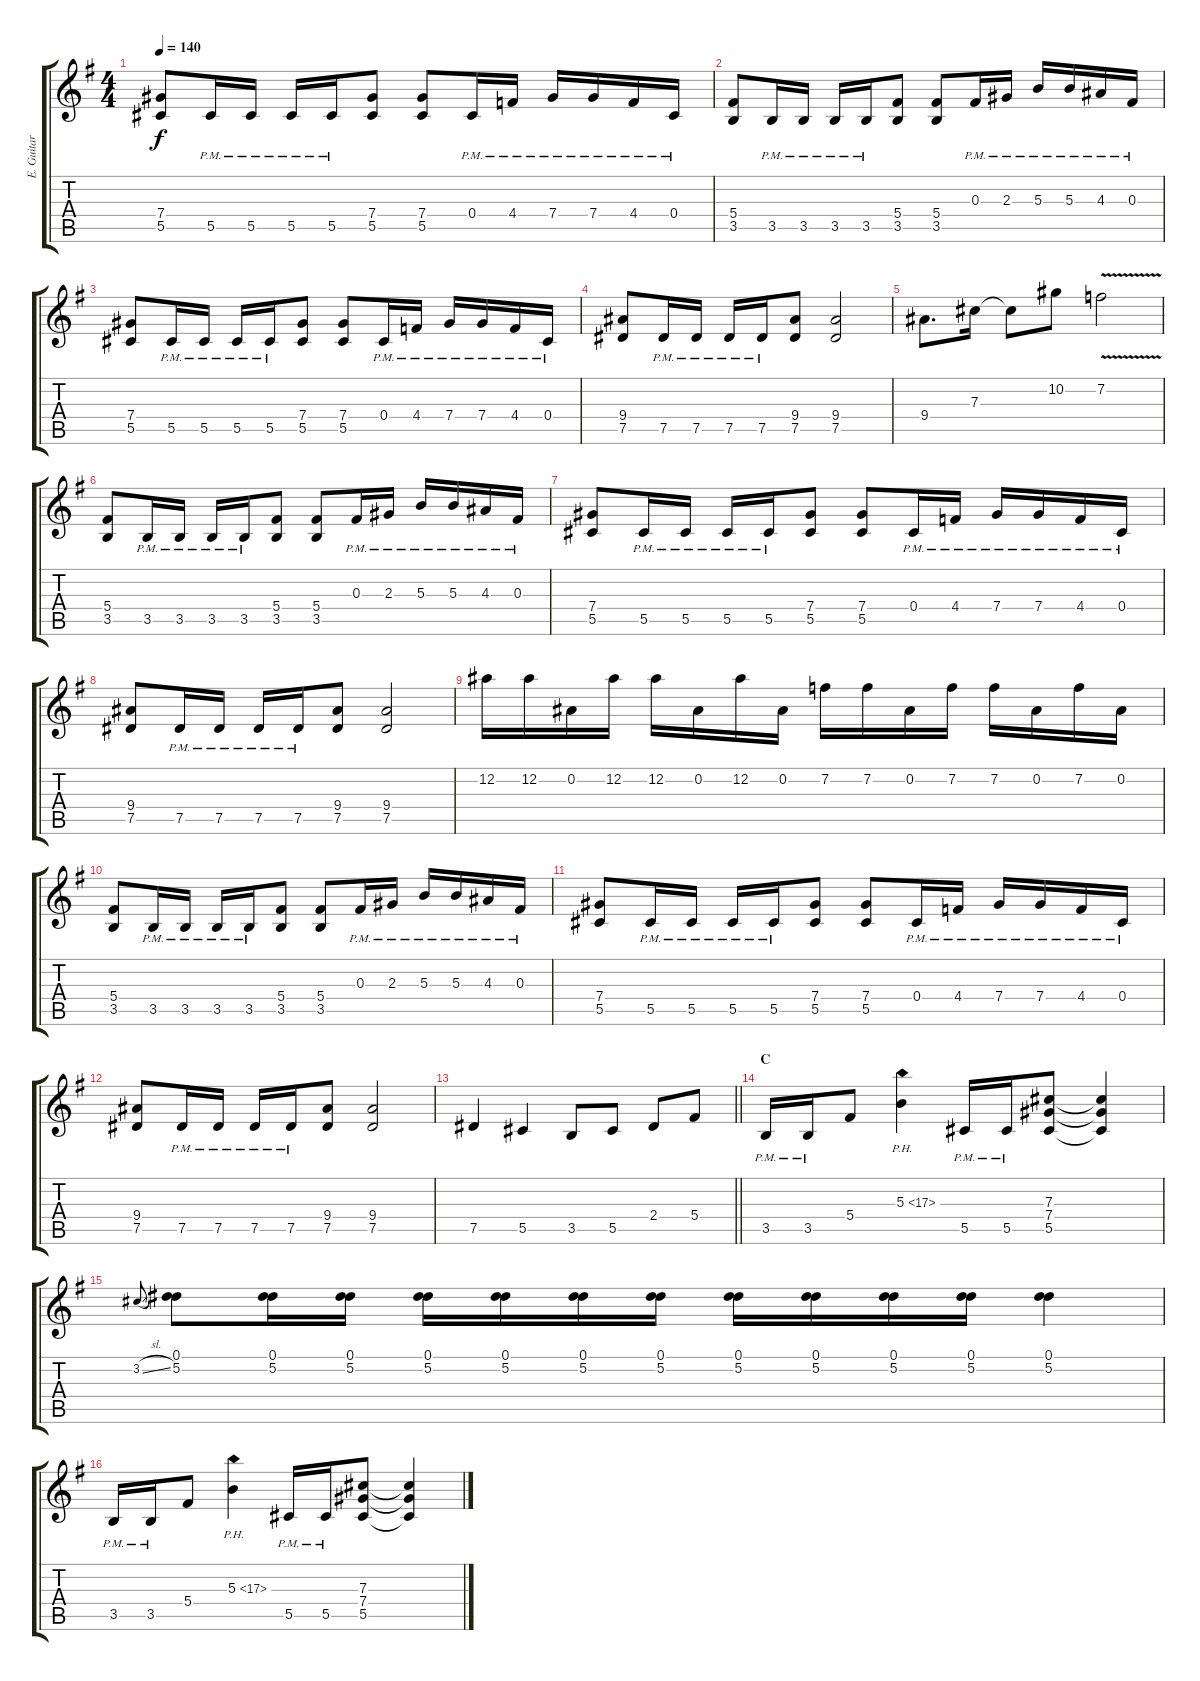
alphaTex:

\track ("E. Guitar I" "E. Guitar ") {instrument overdrivenguitar}
\staff {score tabs}
\tuning (Eb4 Bb3 Gb3 Db3 Ab2 Eb2) {hide}
\ts (4 4)
\tempo 140
\clef g2
\ks g
(7.4 5.5).8{dy f} 5.5{pm}.16 5.5{pm}.16 5.5{pm}.16 5.5{pm}.16 (7.4 5.5).8 (7.4 5.5).8 0.4{pm}.16 4.4{pm}.16 7.4{pm}.16 7.4{pm}.16 4.4{pm}.16 0.4{pm}.16 |
(5.4 3.5).8 3.5{pm}.16 3.5{pm}.16 3.5{pm}.16 3.5{pm}.16 (5.4 3.5).8 (5.4 3.5).8 0.3{pm}.16 2.3{pm}.16 5.3{pm}.16 5.3{pm}.16 4.3{pm}.16 0.3{pm}.16 |
(7.4 5.5).8 5.5{pm}.16 5.5{pm}.16 5.5{pm}.16 5.5{pm}.16 (7.4 5.5).8 (7.4 5.5).8 0.4{pm}.16 4.4{pm}.16 7.4{pm}.16 7.4{pm}.16 4.4{pm}.16 0.4{pm}.16 |
(9.4 7.5).8 7.5{pm}.16 7.5{pm}.16 7.5{pm}.16 7.5{pm}.16 (9.4 7.5).8 (9.4 7.5).2 |
9.4.8{d} 7.3.16 7.3{t}.8 10.2.8 7.2{v}.2 |
(5.4 3.5).8 3.5{pm}.16 3.5{pm}.16 3.5{pm}.16 3.5{pm}.16 (5.4 3.5).8 (5.4 3.5).8 0.3{pm}.16 2.3{pm}.16 5.3{pm}.16 5.3{pm}.16 4.3{pm}.16 0.3{pm}.16 |
(7.4 5.5).8 5.5{pm}.16 5.5{pm}.16 5.5{pm}.16 5.5{pm}.16 (7.4 5.5).8 (7.4 5.5).8 0.4{pm}.16 4.4{pm}.16 7.4{pm}.16 7.4{pm}.16 4.4{pm}.16 0.4{pm}.16 |
(9.4 7.5).8 7.5{pm}.16 7.5{pm}.16 7.5{pm}.16 7.5{pm}.16 (9.4 7.5).8 (9.4 7.5).2 |
12.2.16 12.2.16 0.2.16 12.2.16 12.2.16 0.2.16 12.2.16 0.2.16 7.2.16 7.2.16 0.2.16 7.2.16 7.2.16 0.2.16 7.2.16 0.2.16 |
(5.4 3.5).8 3.5{pm}.16 3.5{pm}.16 3.5{pm}.16 3.5{pm}.16 (5.4 3.5).8 (5.4 3.5).8 0.3{pm}.16 2.3{pm}.16 5.3{pm}.16 5.3{pm}.16 4.3{pm}.16 0.3{pm}.16 |
(7.4 5.5).8 5.5{pm}.16 5.5{pm}.16 5.5{pm}.16 5.5{pm}.16 (7.4 5.5).8 (7.4 5.5).8 0.4{pm}.16 4.4{pm}.16 7.4{pm}.16 7.4{pm}.16 4.4{pm}.16 0.4{pm}.16 |
(9.4 7.5).8 7.5{pm}.16 7.5{pm}.16 7.5{pm}.16 7.5{pm}.16 (9.4 7.5).8 (9.4 7.5).2 |
\barLineRight lightlight
7.5.4 5.5.4 3.5.8 5.5.8 2.4.8 5.4.8 |
\section ("" "C")
3.5{pm}.16 3.5{pm}.16 5.4.8 5.3{ph 12}.4 5.5{pm}.16 5.5{pm}.16 (7.3 7.4 5.5).8 (7.3{t} 7.4{t} 5.5{t}).4 |
3.2{sl}.8{gr onbeat} (0.1 5.2).8 (0.1 5.2).16 (0.1 5.2).16 (0.1 5.2).16 (0.1 5.2).16 (0.1 5.2).16 (0.1 5.2).16 (0.1 5.2).16 (0.1 5.2).16 (0.1 5.2).16 (0.1 5.2).16 (0.1 5.2).4 |
3.5{pm}.16 3.5{pm}.16 5.4.8 5.3{ph 12}.4 5.5{pm}.16 5.5{pm}.16 (7.3 7.4 5.5).8 (7.3{t} 7.4{t} 5.5{t}).4
